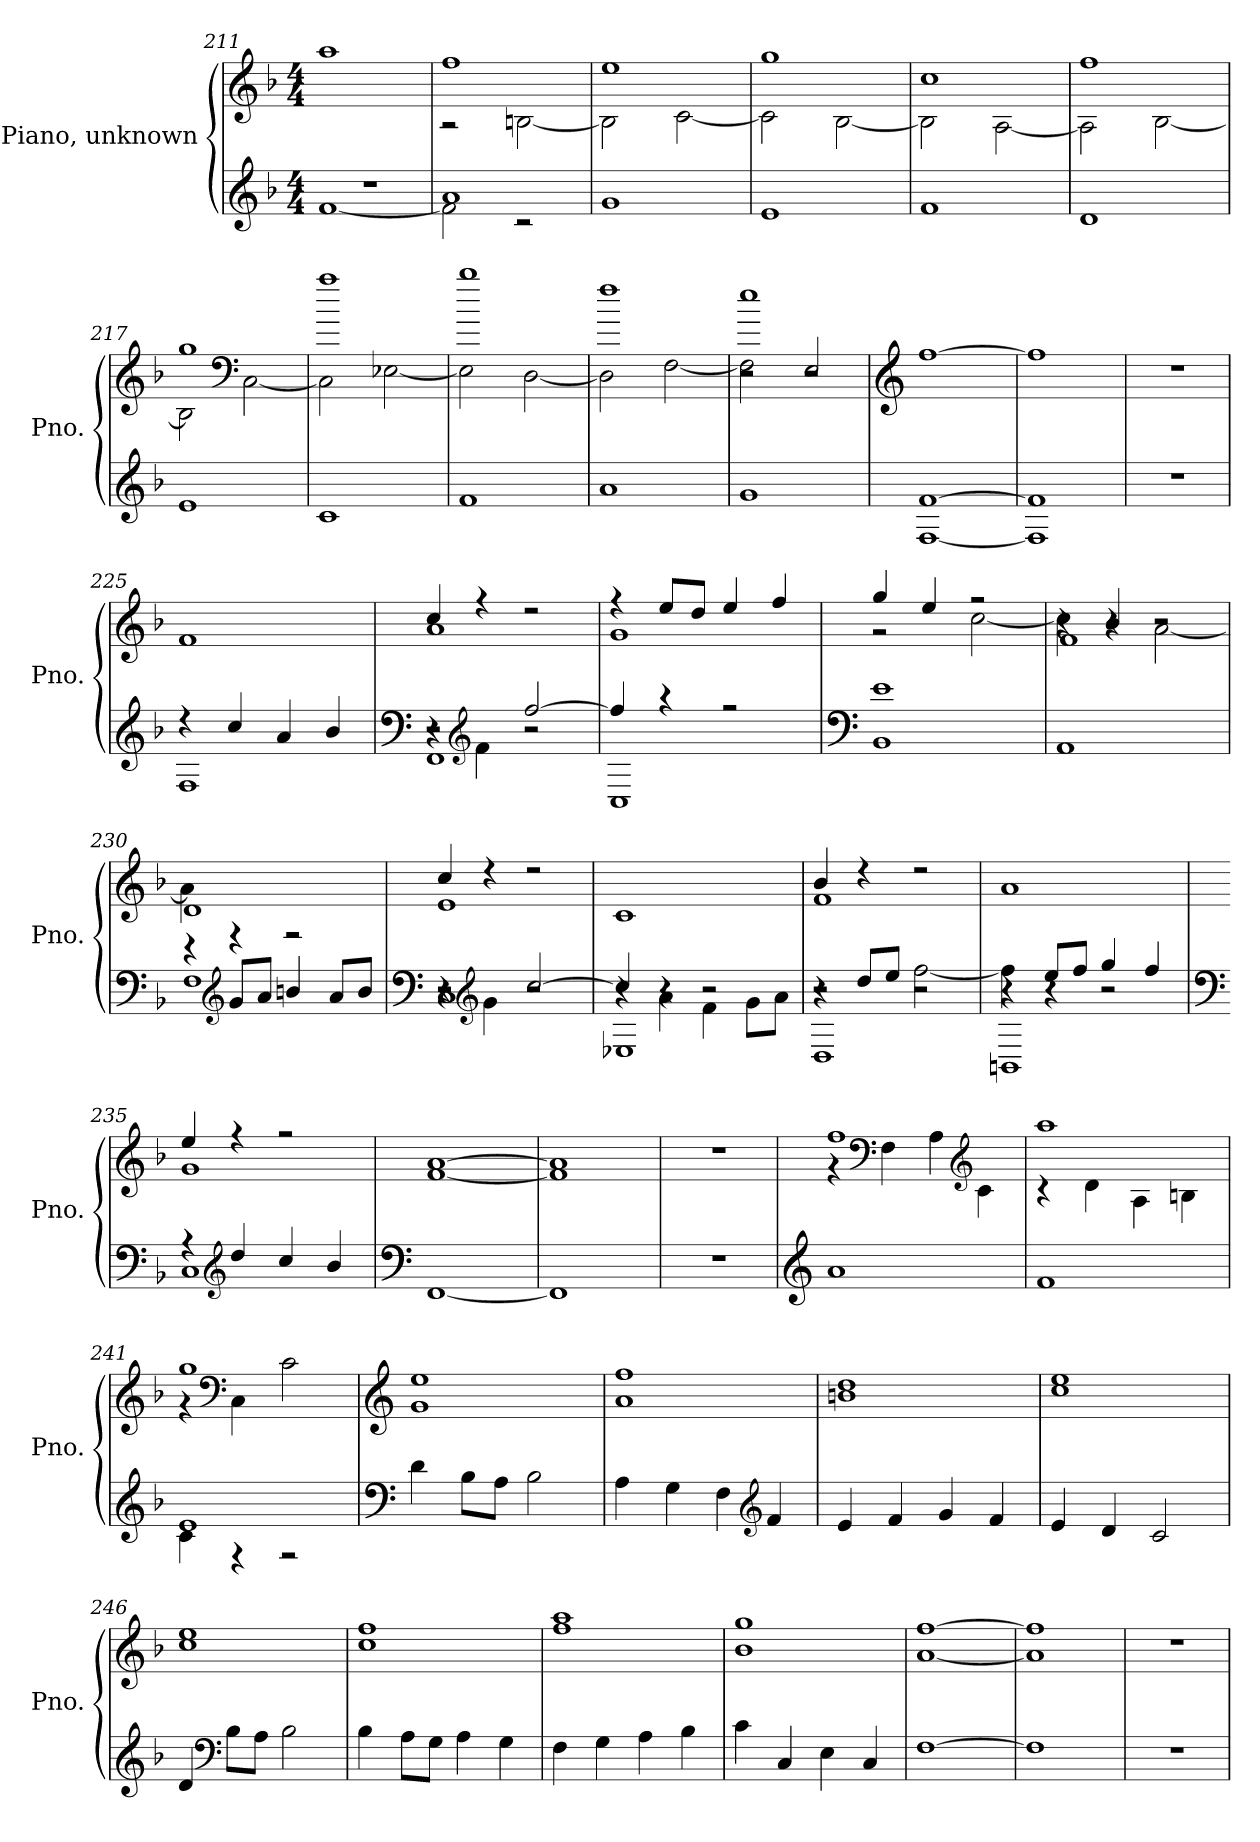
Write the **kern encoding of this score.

**kern	**kern
*part1	*part1
*staff2	*staff1
*I"Piano, unknown	*
*I'Pno.	*
*clefG2	*clefG2
*k[b-]	*k[b-]
*M4/4	*M4/4
=211	=211
*^	*
1r	[1f	1aa
=212	=212	=212
*	*	*^
1a	2f\]	1ff	2r
.	2r	.	[2Bn\
*v	*v	*	*
=213	=213	=213
1g	1ee	2B\]
.	.	[2c\
=214	=214	=214
1e	1gg	2c\]
.	.	[2B-\
=215	=215	=215
1f	1cc	2B-\]
.	.	[2A\
=216	=216	=216
1d	1ff	2A\]
.	.	[2B-\
!!LO:LB:g=z	!!
=217	=217	=217
1e	1gg	2B-\]
*	*clefF4	*
.	.	[2C\
=218	=218	=218
1c	1aa	2C\]
.	.	[2E-X\
=219	=219	=219
1f	1bb-	2E-\]
.	.	[2D\
=220	=220	=220
1a	1ff	2D\]
.	.	[2F\
=221	=221	=221
*	*	*^
1g	1ee	2F\]	2r
.	.	2r	2E/
*	*v	*v	*v
=222	=222
*	*clefG2
[1F [1f	[1ff
=223	=223
1F] 1f]	1ff]
=224	=224
1r	1r
=225	=225
*^	*
4r	1F	1f
4cc/	.	.
4a/	.	.
4b-/	.	.
*v	*v	*
=226	=226
*clefF4	*
*^	*^
*	*^	*	*
2r	4r	1FF	4cc/	1a
*clefG2	*	*	*	*
.	4f\	.	4r	.
[2ff/	2r	.	2r	.
*	*v	*v	*	*
!!LO:LB:g=z	!!
=227	=227	=227	=227
4ff/]	1C	4r	1g
4r	.	8ee/L	.
.	.	8dd/J	.
2r	.	4ee/	.
.	.	4ff/	.
*v	*v	*	*
=228	=228	=228
*clefF4	*	*
1BB- 1e	4gg/	2r
.	4ee/	.
.	2r	[2cc\
=229	=229	=229
*	*	*^
1AA	4r	4cc\]	1f
.	4b-/	4r	.
.	2r	[2a\	.
*	*	*v	*v
=230	=230	=230
*^	*	*
4r	1F	1d	4a\]
*clefG2	*	*	*
8g/L	.	.	4r
8a/J	.	.	.
4bn/	.	.	2r
8a/L	.	.	.
8b/J	.	.	.
*v	*v	*	*
=231	=231	=231
*clefF4	*	*
*^	*	*
*	*^	*	*
2r	4r	1C	4cc/	1e
*clefG2	*	*	*	*
.	4g\	.	4r	.
[2cc/	2r	.	2r	.
*	*	*	*v	*v
=232	=232	=232	=232
4cc/]	4r	1E-X	1c
4r	4a\	.	.
2r	4f\	.	.
.	8g\L	.	.
.	8a\J	.	.
!!LO:LB:g=z
=233	=233	=233	=233
*	*	*	*^
4r	2r	1D	4b-/	1f
8dd/L	.	.	4r	.
8ee/J	.	.	.	.
2r	[2ff\	.	2r	.
*	*	*	*v	*v
=234	=234	=234	=234
4r	4ff\]	1BBn	1a
8ee/L	4r	.	.
8ff/J	.	.	.
4gg/	2r	.	.
4ff/	.	.	.
*v	*v	*v	*
=235	=235
*clefF4	*
*^	*^
4r	1C	4ee/	1g
*clefG2	*	*	*
4dd/	.	4r	.
4cc/	.	2r	.
4b-/	.	.	.
*v	*v	*	*
*	*v	*v
=236	=236
*clefF4	*
[1FF	[1f [1a
=237	=237
1FF]	1f] 1a]
=238	=238
1r	1r
=239	=239
*clefG2	*
*	*^
1a	1ff	4r
*	*clefF4	*
.	.	4F\
.	.	4A\
*	*clefG2	*
.	.	4c\
!!LO:LB:g=z	!!
=240	=240	=240
1f	1aa	4r
.	.	4d\
.	.	4A\
.	.	4Bn\
=241	=241	=241
*^	*	*
1e	4c\	1gg	4r
*	*	*clefF4	*
.	4r	.	4C\
.	2r	.	2c\
*v	*v	*	*
*	*v	*v
=242	=242
*clefF4	*clefG2
4d\	1g 1ee
8B-\L	.
8A\J	.
2B-\	.
=243	=243
4A\	1a 1ff
4G\	.
4F\	.
*clefG2	*
4f/	.
=244	=244
4e/	1bn 1dd
4f/	.
4g/	.
4f/	.
=245	=245
4e/	1cc 1ee
4d/	.
2c/	.
=246	=246
4d/	1cc 1ee
*clefF4	*
8B-\L	.
8A\J	.
2B-\	.
!!LO:PB:g=z
=247	=247
4B-\	1cc 1ff
8A\L	.
8G\J	.
4A\	.
4G\	.
=248	=248
4F\	1ff 1aa
4G\	.
4A\	.
4B-\	.
=249	=249
4c\	1b- 1gg
4C/	.
4E\	.
4C/	.
=250	=250
[1F	[1a [1ff
=251	=251
1F]	1a] 1ff]
=252	=252
1r	1r
=	=
*-	*-
